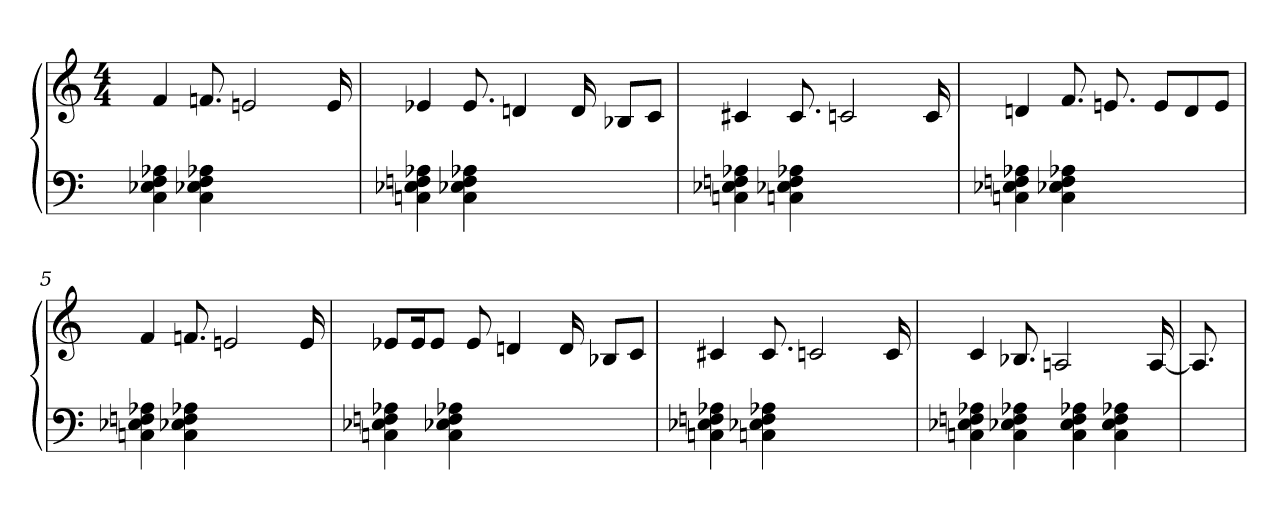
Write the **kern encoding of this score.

**kern	**kern
*part2	*part1
*staff2	*staff1
*	*M4/4
=1	=1
4F 4A-X 4C 4E-X	4f
4F 4A-X 4C 4E-X	8.fn
.	2en
2ryy	.
.	16e
=2	=2
4Fn 4A-X 4Cn 4E-X	4e-X
4F 4A-X 4C 4E-X	8.e-
.	4dn
2ryy	.
.	16d
.	8B-XL
.	8cJ
=3	=3
4Fn 4A-X 4Cn 4E-X	4c#X
4F 4A-X 4Cn 4E-X	8.c#
.	2cn
2ryy	.
.	16c
=4	=4
4Fn 4A-X 4Cn 4E-X	4dn
4F 4A-X 4C 4E-X	8.f
.	8.en
2ryy	.
.	8eL
.	8d
.	8eJ
=5	=5
4Fn 4A-X 4Cn 4E-X	4f
4F 4A-X 4C 4E-X	8.fn
.	2en
2ryy	.
.	16e
=6	=6
4Fn 4A-X 4Cn 4E-X	8e-XL
.	16e-K
.	8e-J
4F 4A-X 4C 4E-X	.
.	8e-
.	4dn
2ryy	.
.	16d
.	8B-XL
.	8cJ
=7	=7
4Fn 4A-X 4Cn 4E-X	4c#X
4F 4A-X 4Cn 4E-X	8.c#
.	2cn
2ryy	.
.	16c
=8	=8
4Fn 4A-X 4Cn 4E-X	4c
4F 4A-X 4C 4E-X	8.B-X
.	2An
4F 4A-X 4C 4E-	.
4F 4A-X 4C 4E-	.
.	[16A
=9	=9
4ryy	8.A]
.	16ryy
=	=
*-	*-
